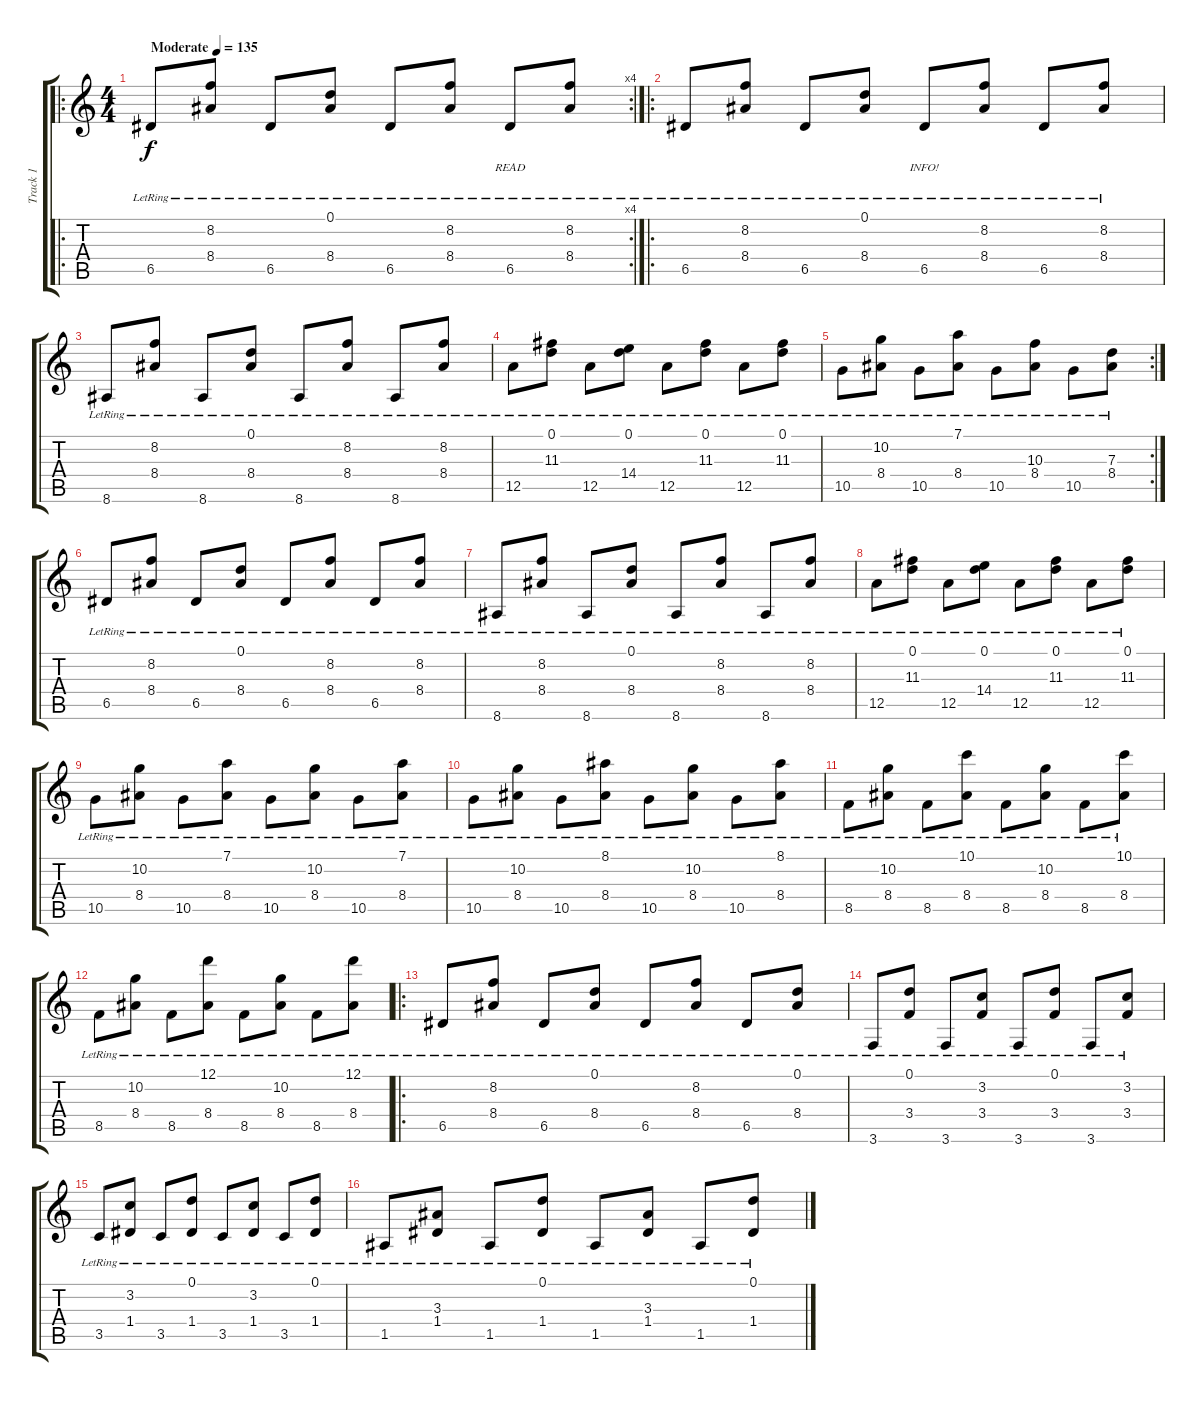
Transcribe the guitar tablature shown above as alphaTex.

\track ("Track 1" "Track 1") {instrument acousticguitarsteel}
\staff {score tabs}
\tuning (D4 A3 G3 D3 A2 D2) {hide}
\ro
\rc 4
\ts (4 4)
\tempo (135 "Moderate")
\clef g2
\ks c
6.5{lr}.8{lyrics (0 "") lyrics (1 "") lyrics (2 "") lyrics (3 "") lyrics (4 "") dy f instrument acousticguitarsteel} (8.2{lr} 8.4{lr}).8{lyrics (0 "") lyrics (1 "") lyrics (2 "") lyrics (3 "") lyrics (4 "")} 6.5{lr}.8{lyrics (0 "") lyrics (1 "") lyrics (2 "") lyrics (3 "") lyrics (4 "")} (0.1{lr} 8.4{lr}).8{lyrics (0 "") lyrics (1 "") lyrics (2 "") lyrics (3 "") lyrics (4 "")} 6.5{lr}.8{lyrics (0 "") lyrics (1 "") lyrics (2 "") lyrics (3 "") lyrics (4 "")} (8.2{lr} 8.4{lr}).8{lyrics (0 "") lyrics (1 "") lyrics (2 "") lyrics (3 "") lyrics (4 "")} 6.5{lr}.8{lyrics (0 "READ") lyrics (1 "") lyrics (2 "") lyrics (3 "") lyrics (4 "")} (8.2{lr} 8.4{lr}).8{lyrics (0 "") lyrics (1 "") lyrics (2 "") lyrics (3 "") lyrics (4 "")} |
\ro
6.5{lr}.8{lyrics (0 "") lyrics (1 "") lyrics (2 "") lyrics (3 "") lyrics (4 "")} (8.2{lr} 8.4{lr}).8{lyrics (0 "") lyrics (1 "") lyrics (2 "") lyrics (3 "") lyrics (4 "")} 6.5{lr}.8{lyrics (0 "") lyrics (1 "") lyrics (2 "") lyrics (3 "") lyrics (4 "")} (0.1{lr} 8.4{lr}).8{lyrics (0 "") lyrics (1 "") lyrics (2 "") lyrics (3 "") lyrics (4 "")} 6.5{lr}.8{lyrics (0 "INFO!") lyrics (1 "") lyrics (2 "") lyrics (3 "") lyrics (4 "")} (8.2{lr} 8.4{lr}).8 6.5{lr}.8 (8.2{lr} 8.4{lr}).8 |
8.6{lr}.8 (8.2{lr} 8.4{lr}).8 8.6{lr}.8 (0.1{lr} 8.4{lr}).8 8.6{lr}.8 (8.2{lr} 8.4{lr}).8 8.6{lr}.8 (8.2{lr} 8.4{lr}).8 |
12.5{lr}.8 (0.1{lr} 11.3{lr}).8 12.5{lr}.8 (0.1{lr} 14.4{lr}).8 12.5{lr}.8 (0.1{lr} 11.3{lr}).8 12.5{lr}.8 (0.1{lr} 11.3{lr}).8 |
\rc 2
10.5{lr}.8 (10.2{lr} 8.4{lr}).8 10.5{lr}.8 (7.1{lr} 8.4{lr}).8 10.5{lr}.8 (10.3{lr} 8.4).8 10.5{lr}.8 (7.3{lr} 8.4{lr}).8 |
6.5{lr}.8 (8.2{lr} 8.4{lr}).8 6.5{lr}.8 (0.1{lr} 8.4{lr}).8 6.5{lr}.8 (8.2{lr} 8.4{lr}).8 6.5{lr}.8 (8.2{lr} 8.4{lr}).8 |
8.6{lr}.8 (8.2{lr} 8.4{lr}).8 8.6{lr}.8 (0.1{lr} 8.4{lr}).8 8.6{lr}.8 (8.2{lr} 8.4{lr}).8 8.6{lr}.8 (8.2{lr} 8.4{lr}).8 |
12.5{lr}.8 (0.1{lr} 11.3{lr}).8 12.5{lr}.8 (0.1{lr} 14.4{lr}).8 12.5{lr}.8 (0.1{lr} 11.3{lr}).8 12.5{lr}.8 (0.1{lr} 11.3{lr}).8 |
10.5{lr}.8 (10.2{lr} 8.4{lr}).8 10.5{lr}.8 (7.1{lr} 8.4).8 10.5{lr}.8 (10.2{lr} 8.4{lr}).8 10.5{lr}.8 (7.1{lr} 8.4{lr}).8 |
10.5{lr}.8 (10.2{lr} 8.4{lr}).8 10.5{lr}.8 (8.1{lr} 8.4{lr}).8 10.5{lr}.8 (10.2{lr} 8.4{lr}).8 10.5{lr}.8 (8.1 8.4{lr}).8 |
8.5{lr}.8 (10.2{lr} 8.4{lr}).8 8.5{lr}.8 (10.1{lr} 8.4{lr}).8 8.5{lr}.8 (10.2{lr} 8.4{lr}).8 8.5{lr}.8 (10.1{lr} 8.4{lr}).8 |
8.5{lr}.8 (10.2{lr} 8.4{lr}).8 8.5{lr}.8 (12.1{lr} 8.4{lr}).8 8.5{lr}.8 (10.2{lr} 8.4{lr}).8 8.5{lr}.8 (12.1{lr} 8.4{lr}).8 |
\ro
6.5{lr}.8 (8.2{lr} 8.4{lr}).8 6.5{lr}.8 (0.1{lr} 8.4{lr}).8 6.5{lr}.8 (8.2{lr} 8.4{lr}).8 6.5{lr}.8 (0.1{lr} 8.4{lr}).8 |
3.6{lr}.8 (0.1{lr} 3.4{lr}).8 3.6{lr}.8 (3.2{lr} 3.4{lr}).8 3.6{lr}.8 (0.1{lr} 3.4{lr}).8 3.6{lr}.8 (3.2{lr} 3.4{lr}).8 |
3.5{lr}.8 (3.2{lr} 1.4{lr}).8 3.5{lr}.8 (0.1{lr} 1.4{lr}).8 3.5{lr}.8 (3.2{lr} 1.4{lr}).8 3.5{lr}.8 (0.1{lr} 1.4{lr}).8 |
1.5{lr}.8 (3.3{lr} 1.4{lr}).8 1.5{lr}.8 (0.1{lr} 1.4{lr}).8 1.5{lr}.8 (3.3{lr} 1.4{lr}).8 1.5{lr}.8 (0.1{lr} 1.4{lr}).8
